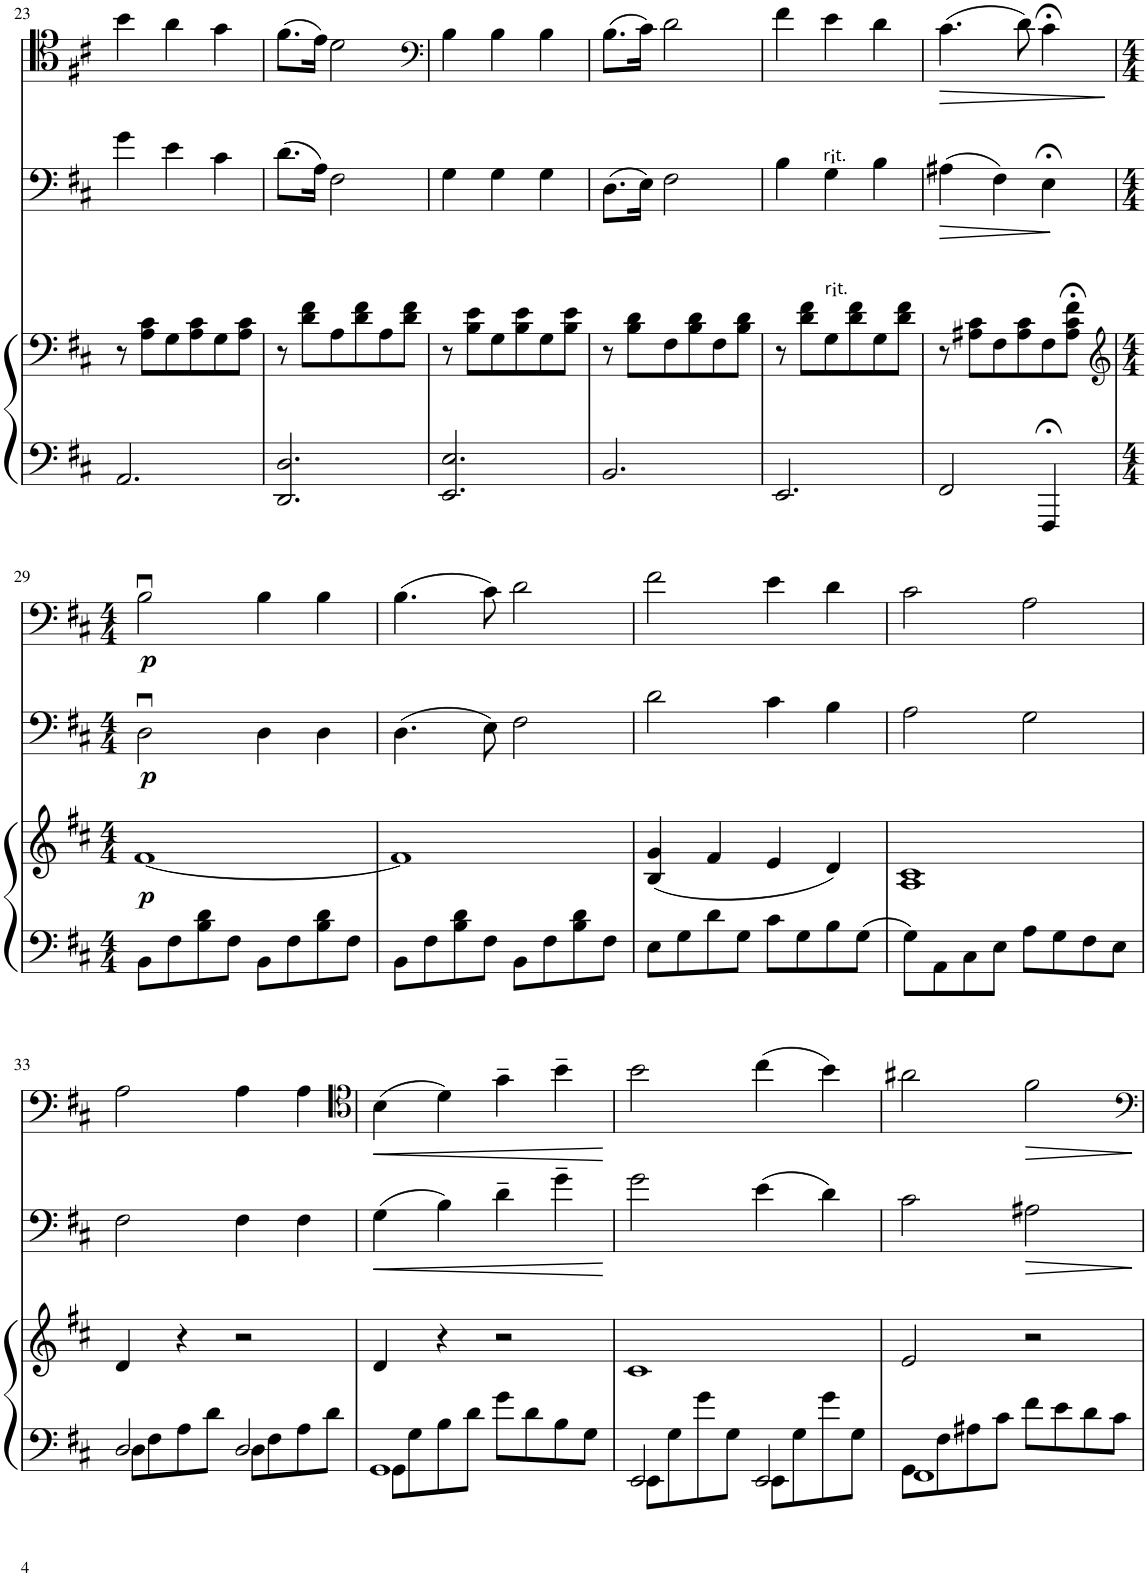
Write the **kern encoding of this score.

**kern	**kern	**dynam	**kern	**dynam	**kern	**dynam
*part3	*part3	*part3	*part2	*part2	*part1	*part1
*staff4	*staff3	*staff3/4	*staff2	*staff2	*staff1	*staff1
*I"Piano	*	*	*I"Cello 2	*	*I"Cello 1	*
*I'Pno	*	*	*	*	*	*
!!LO:PB:g=z
*clefF4	*clefF4	*	*clefF4	*	*clefC4	*
*k[f#c#]	*k[f#c#]	*	*k[f#c#]	*	*k[f#c#]	*
*M3/4	*M3/4	*	*M3/4	*	*M3/4	*
=23	=23	=23	=23	=23	=23	=23
2.AA/	8r	.	4g\	.	4b\	.
.	8A\ 8c#\L	.	.	.	.	.
.	8G\	.	4e\	.	4a\	.
.	8A\ 8c#\	.	.	.	.	.
.	8G\	.	4c#\	.	4g\	.
.	8A\ 8c#\J	.	.	.	.	.
=24	=24	=24	=24	=24	=24	=24
2.DD/ 2.D/	8r	.	(8.d\L	.	(8.f#\L	.
.	8d\ 8f#\L	.	.	.	.	.
.	.	.	16A\Jk)	.	16e\Jk)	.
.	8A\	.	2F#\	.	2d\	.
.	8d\ 8f#\	.	.	.	.	.
.	8A\	.	.	.	.	.
.	8d\ 8f#\J	.	.	.	.	.
=25	=25	=25	=25	=25	=25	=25
*	*	*	*	*	*clefF4	*
2.EE/ 2.E/	8r	.	4G\	.	4B\	.
.	8B\ 8e\L	.	.	.	.	.
.	8G\	.	4G\	.	4B\	.
.	8B\ 8e\	.	.	.	.	.
.	8G\	.	4G\	.	4B\	.
.	8B\ 8e\J	.	.	.	.	.
=26	=26	=26	=26	=26	=26	=26
2.BB/	8r	.	(8.D\L	.	(8.B\L	.
.	8B\ 8d\L	.	.	.	.	.
.	.	.	16E\Jk)	.	16c#\Jk)	.
.	8F#\	.	2F#\	.	2d\	.
.	8B\ 8d\	.	.	.	.	.
.	8F#\	.	.	.	.	.
.	8B\ 8d\J	.	.	.	.	.
=27	=27	=27	=27	=27	=27	=27
2.EE/	8r	.	4B\	.	4f#\	.
.	8d\ 8f#\L	.	.	.	.	.
.	8G\	.	4G\	.	4e\	.
.	8d\ 8f#\	.	.	.	.	.
.	8G\	.	4B\	.	4d\	.
.	8d\ 8f#\J	.	.	.	.	.
=28	=28	=28	=28	=28	=28	=28
!	!	!	!	!LO:HP:b	!	!LO:HP:b
2FF#/	8r	.	(4A#X\	>	(4.c#\	>
.	8A#X\ 8c#\L	.	.	.	.	.
.	8F#\	.	4F#\)	.	.	.
.	8A#\ 8c#\	.	.	.	8d\)	.
4FFF#;</	8F#\	.	4E;<\	.	4c#;<\	.
.	8A#\;< 8c#\;< 8f#\;<J	.	.	.	.	.
.	.	.	.	]	.	]
!!LO:LB:g=z
=29	=29	=29	=29	=29	=29	=29
*	*clefG2	*	*	*	*	*
*M4/4	*M4/4	*	*M4/4	*	*M4/4	*
!	!	!LO:DY:b	!	!LO:DY:b	!	!LO:DY:b
8BB\L	[1f#	p	2Du\	p	2Bu\	p
8F#\	.	.	.	.	.	.
8B\ 8d\	.	.	.	.	.	.
8F#\J	.	.	.	.	.	.
8BB\L	.	.	4D\	.	4B\	.
8F#\	.	.	.	.	.	.
8B\ 8d\	.	.	4D\	.	4B\	.
8F#\J	.	.	.	.	.	.
=30	=30	=30	=30	=30	=30	=30
8BB\L	1f#]	.	(4.D\	.	(4.B\	.
8F#\	.	.	.	.	.	.
8B\ 8d\	.	.	.	.	.	.
8F#\J	.	.	8E\)	.	8c#\)	.
8BB\L	.	.	2F#\	.	2d\	.
8F#\	.	.	.	.	.	.
8B\ 8d\	.	.	.	.	.	.
8F#\J	.	.	.	.	.	.
=31	=31	=31	=31	=31	=31	=31
8E\L	(4B/ 4g/	.	2d\	.	2f#\	.
8G\	.	.	.	.	.	.
8d\	4f#/	.	.	.	.	.
8G\J	.	.	.	.	.	.
8c#\L	4e/	.	4c#\	.	4e\	.
8G\	.	.	.	.	.	.
8B\	4d/)	.	4B\	.	4d\	.
8G\J	.	.	.	.	.	.
=32	=32	=32	=32	=32	=32	=32
8G\L	1A 1c#	.	2A\	.	2c#\	.
8AA\	.	.	.	.	.	.
8C#\	.	.	.	.	.	.
8E\J	.	.	.	.	.	.
8A\L	.	.	2G\	.	2A\	.
8G\	.	.	.	.	.	.
8F#\	.	.	.	.	.	.
8E\J	.	.	.	.	.	.
!!LO:LB:g=z
=33	=33	=33	=33	=33	=33	=33
*^	*	*	*	*	*	*
2D/	8D\L	4d/	.	2F#\	.	2A\	.
.	8F#\	.	.	.	.	.	.
.	8A\	4r	.	.	.	.	.
.	8d\J	.	.	.	.	.	.
2D/	8D\L	2r	.	4F#\	.	4A\	.
.	8F#\	.	.	.	.	.	.
.	8A\	.	.	4F#\	.	4A\	.
.	8d\J	.	.	.	.	.	.
=34	=34	=34	=34	=34	=34	=34	=34
*	*	*	*	*	*	*clefC4	*
!	!	!	!	!	!LO:HP:b	!	!LO:HP:b
1GG	8GG\L	4d/	.	(4G\	<	(4B\	<
.	8G\	.	.	.	.	.	.
.	8B\	4r	.	4B\)	.	4d\)	.
.	8d\J	.	.	.	.	.	.
.	8g\L	2r	.	4d~\	.	4g~\	.
.	8d\	.	.	.	.	.	.
.	8B\	.	.	4g~\	.	4b~\	.
.	8G\J	.	.	.	.	.	.
*v	*v	*	*	*	*	*	*
.	.	.	.	[	.	[
=35	=35	=35	=35	=35	=35	=35
*^	*	*	*	*	*	*
2EE/	8EE\L	1c#	.	2g\	.	2b\	.
.	8G\	.	.	.	.	.	.
.	8g\	.	.	.	.	.	.
.	8G\J	.	.	.	.	.	.
2EE/	8EE\L	.	.	(4e\	.	(4cc#\	.
.	8G\	.	.	.	.	.	.
.	8g\	.	.	4d\)	.	4b\)	.
.	8G\J	.	.	.	.	.	.
=36	=36	=36	=36	=36	=36	=36	=36
1FF#	8GG\L	2e/	.	2c#\	.	2a#X\	.
.	8F#\	.	.	.	.	.	.
.	8A#X\	.	.	.	.	.	.
.	8c#\J	.	.	.	.	.	.
!	!	!	!	!	!LO:HP:b	!	!LO:HP:b
.	8f#\L	2r	.	2A#X\	>	2f#\	>
.	8e\	.	.	.	.	.	.
.	8d\	.	.	.	.	.	.
.	8c#\J	.	.	.	.	.	.
*v	*v	*	*	*	*	*	*
.	.	.	.	]	.	]
=	=	=	=	=	=	=
*-	*-	*-	*-	*-	*-	*-
